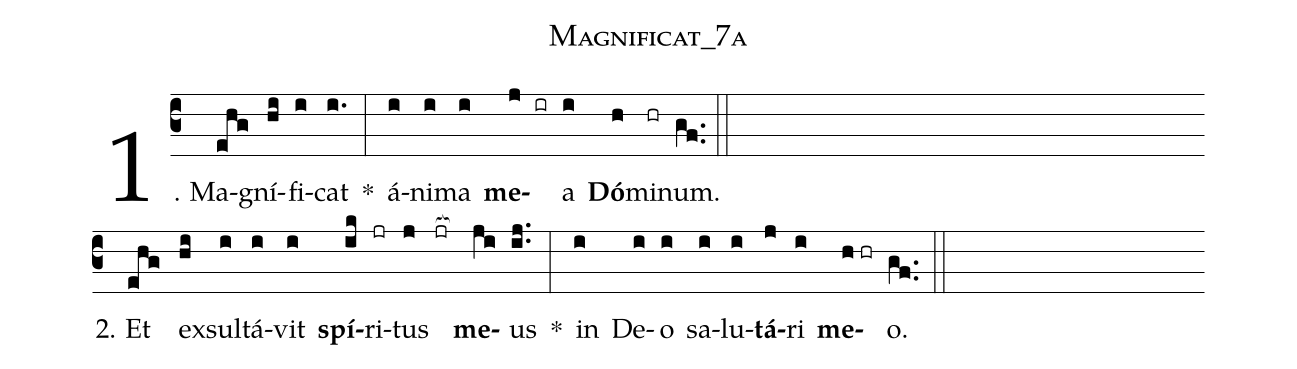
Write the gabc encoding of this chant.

name:Magnificat_7a;
%%
(c3) 1. Ma(ehg)gní(hi)fi(i)cat(i.) *(:) á(i)ni(i)ma(i) <b>me</b>(j ir)a(i) <b>Dó</b>(h)mi(hr)num.(gf..) (::)

(Z-)
2. Et(ehg) ex(hi)sul(i)tá(i)vit(i) <b>spí</b>(ik)ri(jr)tus(j) (jr[ocb:1{]) <b>m{e}</b>(ji[ocb:0}])us(ij..) *(:) in(i) De(i)o(i) sa(i)lu(i)<b>tá</b>(j)ri(i) <b>me</b>(h//hr)o.(gf..) (::)
